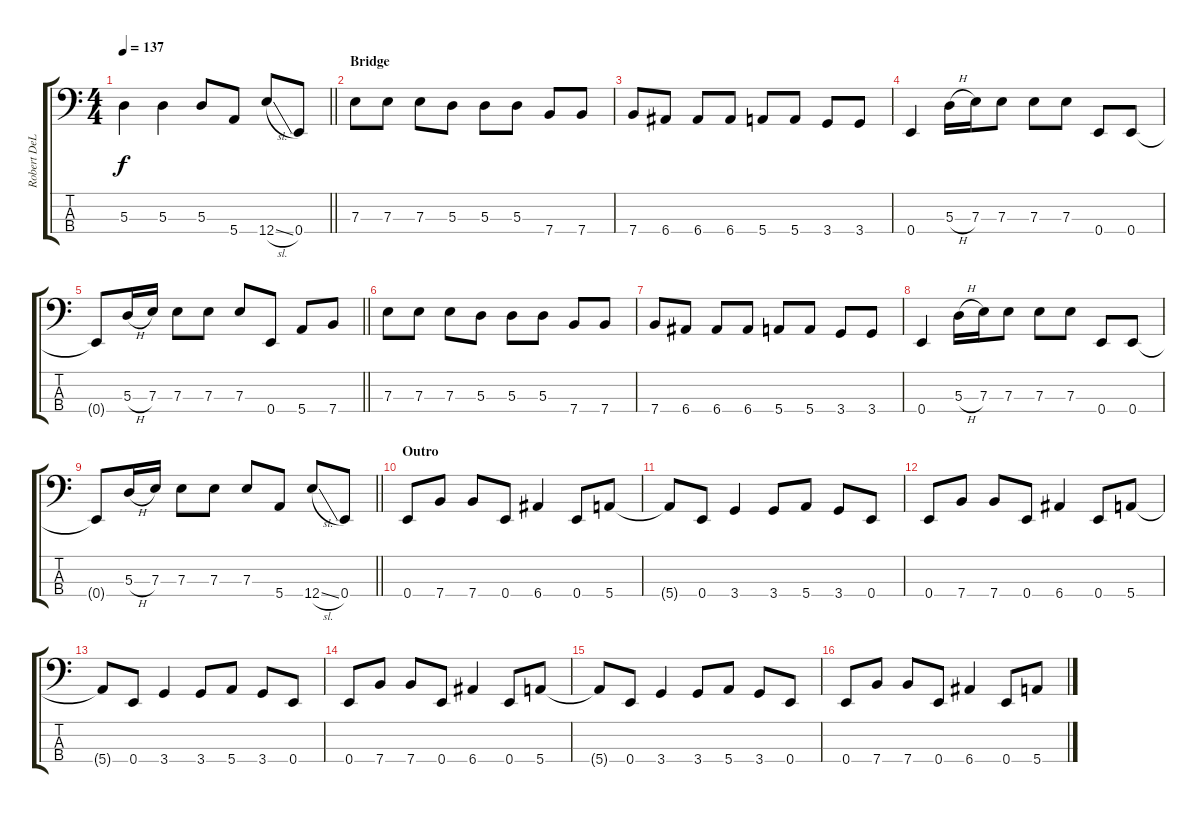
\track ("Robert DeLeo" "Robert DeL") {instrument electricbassfinger}
\staff {score tabs}
\tuning (G2 D2 A1 E1) {hide}
\ts (4 4)
\tempo 137
\clef f4
\barLineRight lightlight
\ks c
5.3{t}.4{dy f} 5.3.4 5.3.8 5.4.8 12.4{sl}.8 0.4.8 |
\section ("" "Bridge")
7.3.8 7.3.8 7.3.8 5.3.8 5.3.8 5.3.8 7.4.8 7.4.8 |
7.4.8 6.4.8 6.4.8 6.4.8 5.4.8 5.4.8 3.4.8 3.4.8 |
0.4.4 5.3{h}.16 7.3.16 7.3.8 7.3.8 7.3.8 0.4.8 0.4.8 |
\barLineRight lightlight
0.4{t}.8 5.3{h}.16 7.3.16 7.3.8 7.3.8 7.3.8 0.4.8 5.4.8 7.4.8 |
7.3.8 7.3.8 7.3.8 5.3.8 5.3.8 5.3.8 7.4.8 7.4.8 |
7.4.8 6.4.8 6.4.8 6.4.8 5.4.8 5.4.8 3.4.8 3.4.8 |
0.4.4 5.3{h}.16 7.3.16 7.3.8 7.3.8 7.3.8 0.4.8 0.4.8 |
\barLineRight lightlight
0.4{t}.8 5.3{h}.16 7.3.16 7.3.8 7.3.8 7.3.8 5.4.8 12.4{sl}.8 0.4.8 |
\section ("" "Outro")
0.4.8 7.4.8 7.4.8 0.4.8 6.4.4 0.4.8 5.4.8 |
5.4{t}.8 0.4.8 3.4.4 3.4.8 5.4.8 3.4.8 0.4.8 |
0.4.8 7.4.8 7.4.8 0.4.8 6.4.4 0.4.8 5.4.8 |
5.4{t}.8 0.4.8 3.4.4 3.4.8 5.4.8 3.4.8 0.4.8 |
0.4.8 7.4.8 7.4.8 0.4.8 6.4.4 0.4.8 5.4.8 |
5.4{t}.8 0.4.8 3.4.4 3.4.8 5.4.8 3.4.8 0.4.8 |
0.4.8 7.4.8 7.4.8 0.4.8 6.4.4 0.4.8 5.4.8
